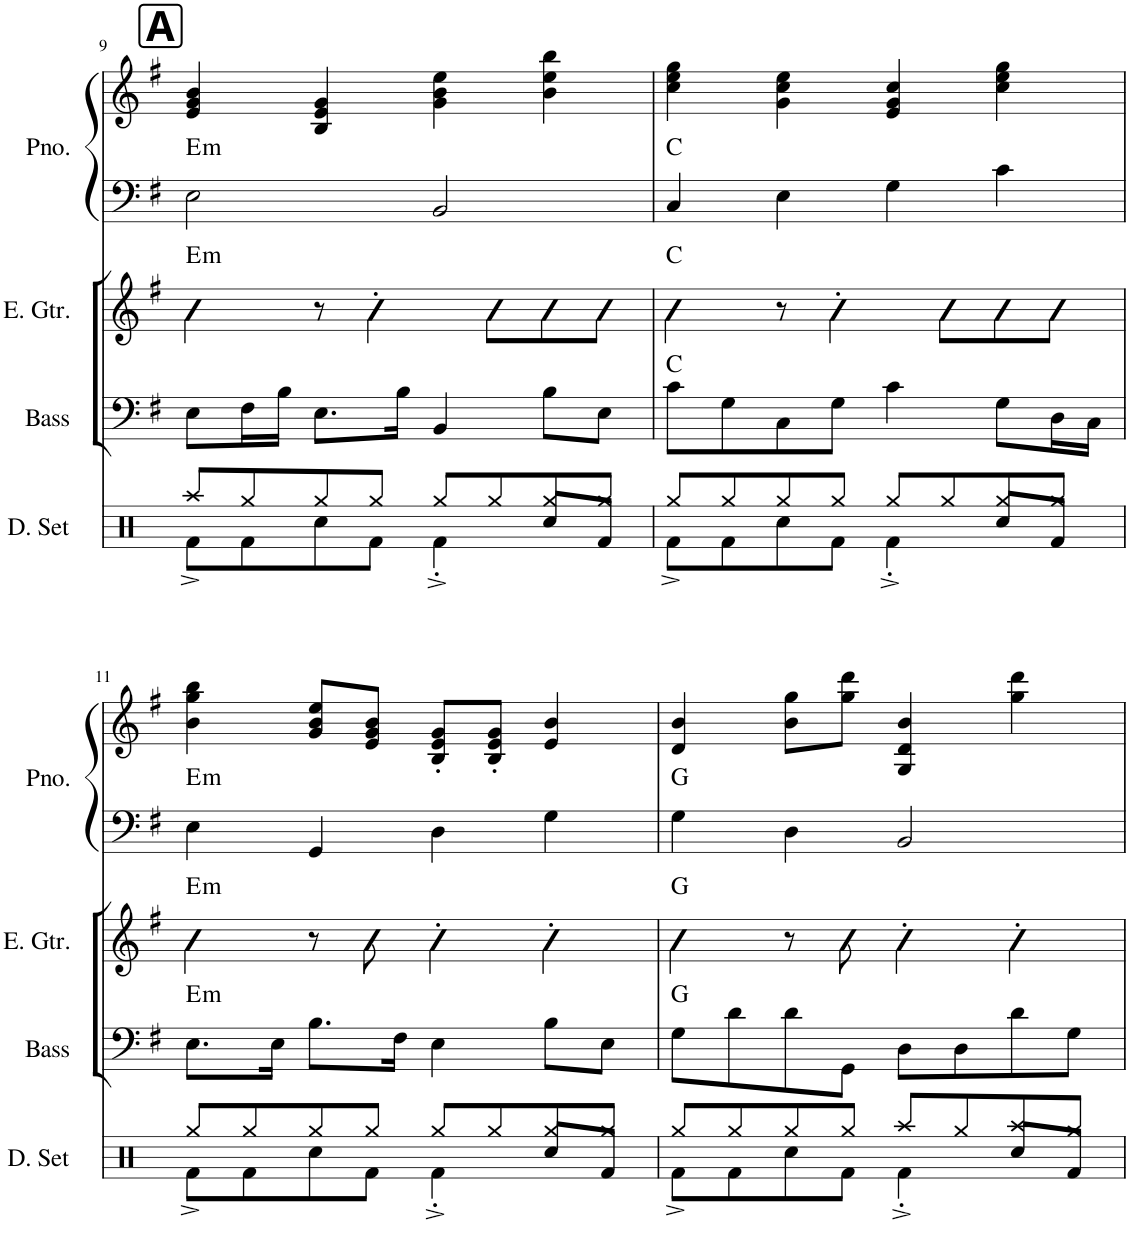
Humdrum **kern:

**kern	**kern	**harte	**kern	**harte	**kern	**kern	**harte
*part4	*part3	*part3	*part2	*part2	*part1	*part1	*part1
*staff5	*staff4	*	*staff3	*	*staff2	*staff1	*
*I"Drumset	*I"Electric Bass Guitar	*	*I"Electric Guitar	*	*I"Piano	*	*
*I'D. Set	*I'Bass	*	*I'E. Gtr.	*	*I'Pno.	*	*
!!LO:PB:g=z
*clefX	*clefF4	*	*clefG2	*	*clefF4	*clefG2	*
*	*Trd7c12	*	*Trd7c12	*	*	*	*
*k[]	*k[f#]	*	*k[f#]	*	*k[f#]	*k[f#]	*
*	*G:	*	*G:	*	*G:	*G:	*
*M4/4	*M4/4	*	*M4/4	*	*M4/4	*M4/4	*
!!LO:REH:place=s1:a:B:cj:fs=19.9975:t=A
=9	=9	=9	=9	=9	=9	=9	=9
*^	*	*	*	*	*	*	*
!	!	!	!	!	!LO:H:kt=m	!	!	!LO:H:kt=m
8Raa/L	8Rf^\L	8E\L	.	4b\	E:min	2E\	4e/ 4g/ 4b/	E:min
8Rgg/	8Rf\	16F#\L	.	.	.	.	.	.
.	.	16B\JJ	.	.	.	.	.	.
8Rgg/	8Rcc\	8.E\L	.	8r	.	.	4B/ 4e/ 4g/	.
8Rgg/J	8Rf\J	.	.	4b'\	.	.	.	.
.	.	16B\Jk	.	.	.	.	.	.
8Rgg/L	4Rf'^\	4BB/	.	.	.	2BB/	4g\ 4b\ 4ee\	.
8Rgg/	.	.	.	8b\L	.	.	.	.
8Rgg/	8Rcc/L	8B\L	.	8b\	.	.	4b\ 4ee\ 4bb\	.
8Rgg/J	8Rf/J	8E\J	.	8b\J	.	.	.	.
=10	=10	=10	=10	=10	=10	=10	=10	=10
8Rgg/L	8Rf^\L	8c\L	C:maj	4b\	C:maj	4C/	4cc\ 4ee\ 4gg\	C:maj
8Rgg/	8Rf\	8G\	.	.	.	.	.	.
8Rgg/	8Rcc\	8C\	.	8r	.	4E\	4g\ 4cc\ 4ee\	.
8Rgg/J	8Rf\J	8G\J	.	4b'\	.	.	.	.
8Rgg/L	4Rf'^\	4c\	.	.	.	4G\	4e/ 4g/ 4cc/	.
8Rgg/	.	.	.	8b\L	.	.	.	.
8Rgg/	8Rcc/L	8G\L	.	8b\	.	4c\	4cc\ 4ee\ 4gg\	.
8Rgg/J	8Rf/J	16D\L	.	8b\J	.	.	.	.
.	.	16C\JJ	.	.	.	.	.	.
!!LO:LB:g=z
=11	=11	=11	=11	=11	=11	=11	=11	=11
!	!	!	!LO:H:kt=m	!	!LO:H:kt=m	!	!	!LO:H:kt=m
8Rgg/L	8Rf^\L	8.E\L	E:min	4b\	E:min	4E\	4b\ 4gg\ 4bb\	E:min
8Rgg/	8Rf\	.	.	.	.	.	.	.
.	.	16E\Jk	.	.	.	.	.	.
8Rgg/	8Rcc\	8.B\L	.	8r	.	4GG/	8g/ 8b/ 8ee/L	.
8Rgg/J	8Rf\J	.	.	8b\	.	.	8e/ 8g/ 8b/J	.
.	.	16F#\Jk	.	.	.	.	.	.
8Rgg/L	4Rf'^\	4E\	.	4b'\	.	4D\	8B/' 8e/' 8g/'L	.
8Rgg/	.	.	.	.	.	.	8B/' 8e/' 8g/'J	.
8Rgg/	8Rcc/L	8B\L	.	4b'\	.	4G\	4e/ 4b/	.
8Rgg/J	8Rf/J	8E\J	.	.	.	.	.	.
=12	=12	=12	=12	=12	=12	=12	=12	=12
8Rgg/L	8Rf^\L	8G\L	G:maj	4b\	G:maj	4G\	4d/ 4b/	G:maj
8Rgg/	8Rf\	8d\	.	.	.	.	.	.
8Rgg/	8Rcc\	8d\	.	8r	.	4D\	8b\ 8gg\L	.
8Rgg/J	8Rf\J	8GG\J	.	8b\	.	.	8gg\ 8ddd\J	.
8Raa/L	4Rf'^\	8D\L	.	4b'\	.	2BB/	4G/ 4d/ 4b/	.
8Rgg/	.	8D\	.	.	.	.	.	.
8Raa/	8Rcc/L	8d\	.	4b'\	.	.	4gg\ 4ddd\	.
8Rgg/J	8Rf/J	8G\J	.	.	.	.	.	.
*v	*v	*	*	*	*	*	*	*
=	=	=	=	=	=	=	=
*-	*-	*-	*-	*-	*-	*-	*-
